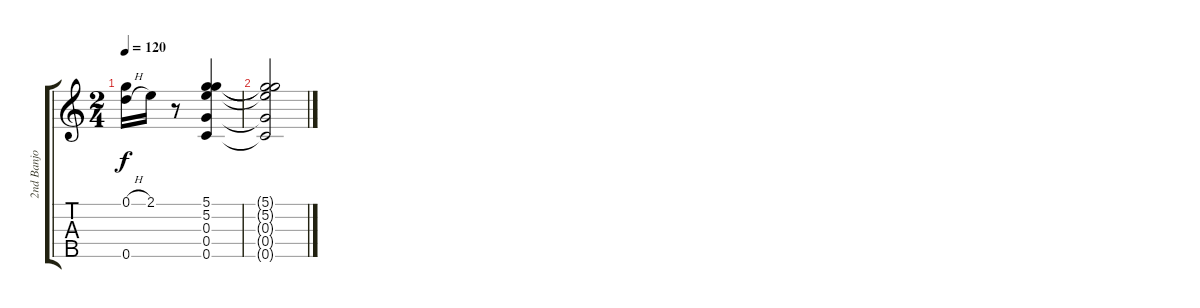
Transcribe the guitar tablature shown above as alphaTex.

\track ("2nd Banjo" "2nd Banjo") {instrument banjo}
\staff {score tabs}
\tuning (D4 B3 G3 C3 G4) {hide}
\displaytranspose 12
\ts (2 4)
\tempo 120
\clef g2
\ks c
(0.1{h} 0.5).16{dy f} 2.1.16 r.8 (5.1 5.2 0.3 0.4 0.5).4 |
(5.1{t} 5.2{t} 0.3{t} 0.4{t} 0.5{t}).2
